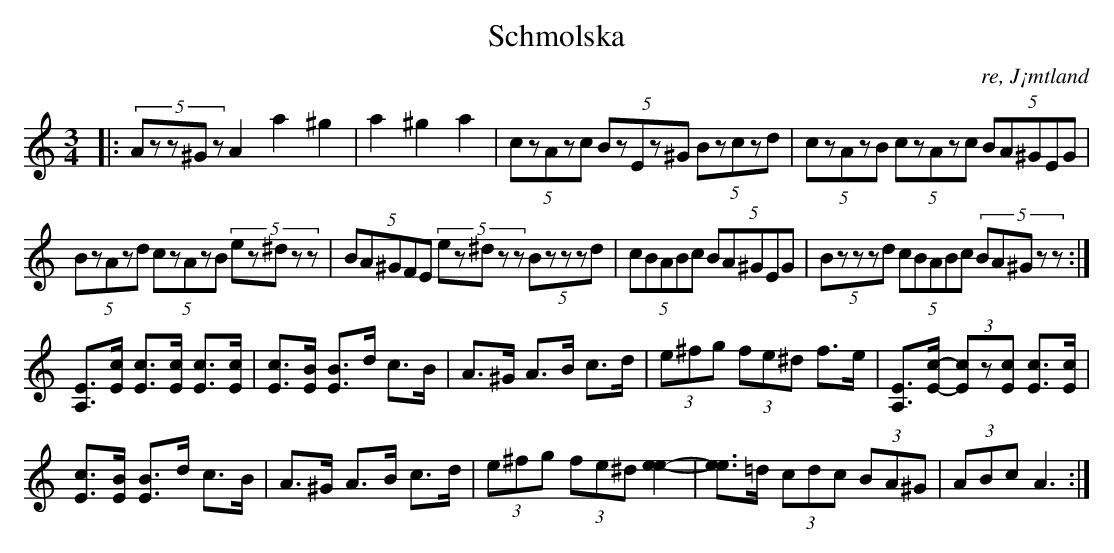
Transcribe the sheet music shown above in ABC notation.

X:1
T:Schmolska
O: re, J¡mtland
M:3/4
L:1/8
K:Am
|: (5:2Azz^Gz A2 a2 ^g2|a2 ^g2 a2|  (5:2czAzc (5:2BzEz^G (5:2Bzczd|  (5:2czAzB (5:2czAzc (5:2BA^GEG|
 (5:2BzAzd (5:2czAzB (5:2ez^dzz|  (5:2BA^GFE (5:2ez^dzz (5:2Bzzzd|  (5:2cBABc (5:2BA^GEG | (5:2Bzzzd (5:2cBABc (5:2BA^Gzz  :|
[EA,]>[cE] [cE]>[cE] [cE]>[cE] | [cE]>[BE] [BE]>d c>B | A>^G A>B c>d | (3e^fg (3fe^d f>e | [EA,]>[c-E-] (3[cE]z[cE] [cE]>[cE] |
[cE]>[BE] [BE]>d c>B | A>^G A>B c>d | (3e^fg (3fe^d [e2-e2-] | [ee]>=d (3cdc (3BA^G | (3ABc A3 :|]
